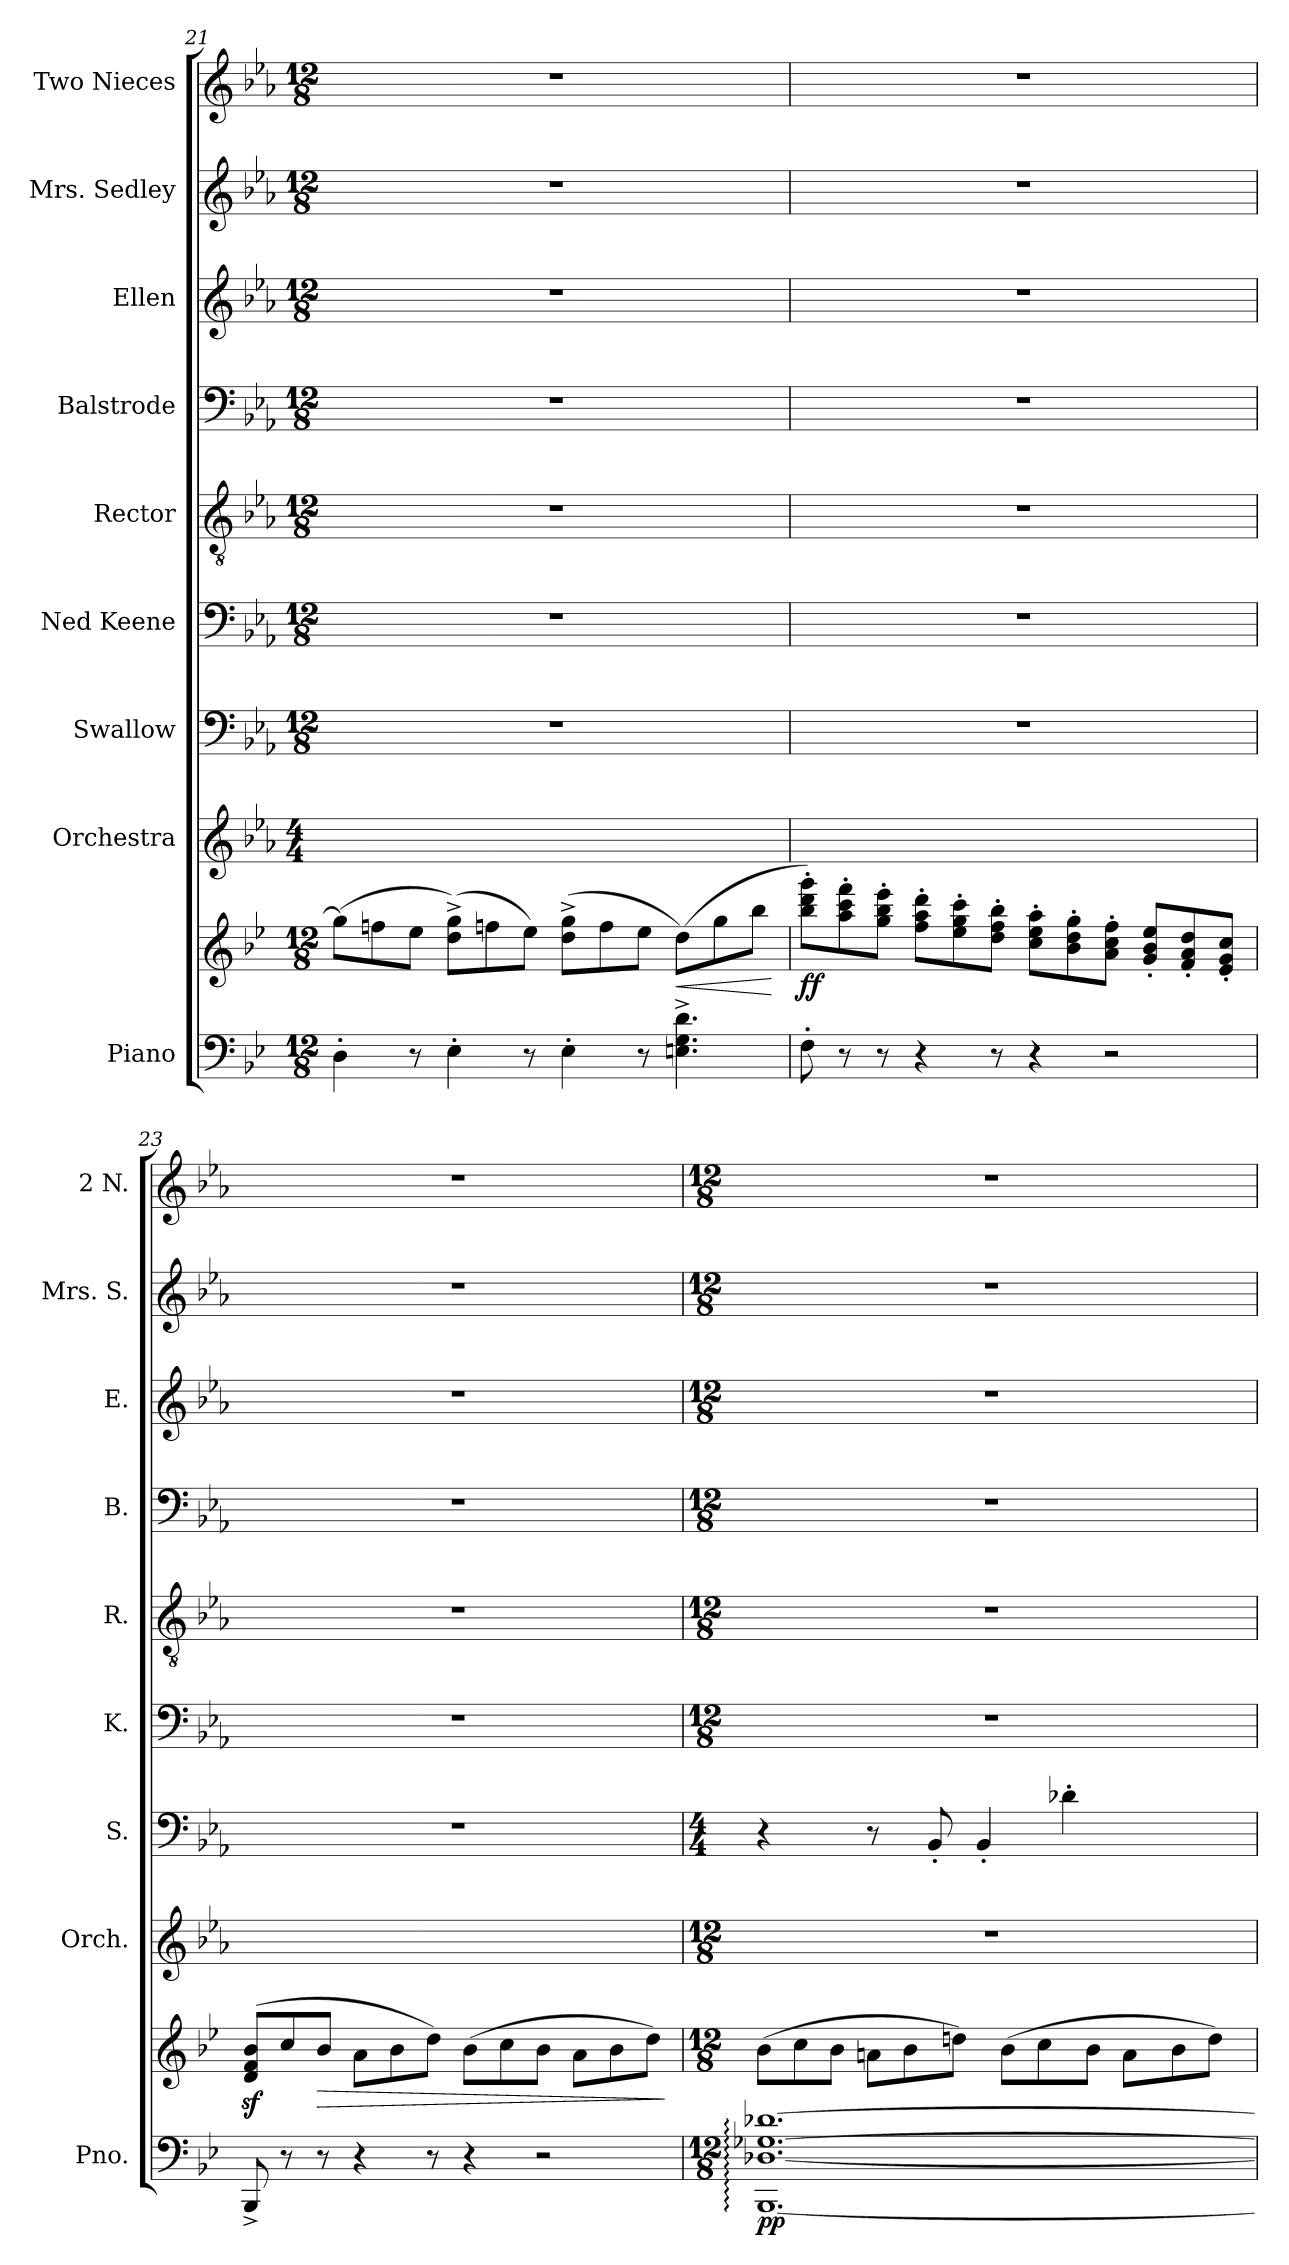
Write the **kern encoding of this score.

**kern	**kern	**dynam	**kern	**kern	**kern	**kern	**kern	**kern	**kern	**kern
*part9	*part9	*part9	*part8	*part7	*part6	*part5	*part4	*part3	*part2	*part1
*staff10	*staff9	*staff9/10	*staff8	*staff7	*staff6	*staff5	*staff4	*staff3	*staff2	*staff1
*I"Piano	*	*	*I"Orchestra	*I"Swallow	*I"Ned Keene	*I"Rector	*I"Balstrode	*I"Ellen	*I"Mrs. Sedley	*I"Two Nieces
*I'Pno.	*	*	*I'Orch.	*I'S.	*I'K.	*I'R.	*I'B.	*I'E.	*I'Mrs. S.	*I'2 N.
*clefF4	*clefG2	*	*clefG2	*clefF4	*clefF4	*clefGv2	*clefF4	*clefG2	*clefG2	*clefG2
*k[b-e-]	*k[b-e-]	*	*k[b-e-a-]	*k[b-e-a-]	*k[b-e-a-]	*k[b-e-a-]	*k[b-e-a-]	*k[b-e-a-]	*k[b-e-a-]	*k[b-e-a-]
*M12/8	*M12/8	*	*M4/4	*M12/8	*M12/8	*M12/8	*M12/8	*M12/8	*M12/8	*M12/8
=21	=21	=21	=21	=21	=21	=21	=21	=21	=21	=21
4D'\	(>8gg\L]	.	1.r	1.r	1.r	1.r	1.r	1.r	1.r	1.r
.	8ffn\	.	.	.	.	.	.	.	.	.
8r	8ee-\J	.	.	.	.	.	.	.	.	.
4E-'\	(>8dd\^ 8gg\^L)	.	.	.	.	.	.	.	.	.
.	8ffn\	.	.	.	.	.	.	.	.	.
8r	8ee-\J)	.	.	.	.	.	.	.	.	.
4E-'\	(>8dd\^ 8gg\^L	.	.	.	.	.	.	.	.	.
.	8ff\	.	.	.	.	.	.	.	.	.
8r	8ee-\J	.	.	.	.	.	.	.	.	.
!	!	!LO:HP:b	!	!	!	!	!	!	!	!
4.En\^ 4.G\^ 4.d\^	(>8dd\L)	<	.	.	.	.	.	.	.	.
.	8gg\	.	.	.	.	.	.	.	.	.
.	8bb-\J	.	.	.	.	.	.	.	.	.
.	.	[	.	.	.	.	.	.	.	.
!!LO:PB:g=z
=22	=22	=22	=22	=22	=22	=22	=22	=22	=22	=22
!	!	!LO:DY:b	!	!	!	!	!	!	!	!
8F'\	8bb-\' 8ddd\' 8ggg\'L)	ff	1.r	1.r	1.r	1.r	1.r	1.r	1.r	1.r
8r	8aa\' 8ccc\' 8fff\'	.	.	.	.	.	.	.	.	.
8r	8gg\' 8bb-\' 8eee-\'J	.	.	.	.	.	.	.	.	.
4r	8ff\' 8aa\' 8ddd\'L	.	.	.	.	.	.	.	.	.
.	8ee-\' 8gg\' 8ccc\'	.	.	.	.	.	.	.	.	.
8r	8dd\' 8ff\' 8bb-\'J	.	.	.	.	.	.	.	.	.
4r	8cc\' 8ee-\' 8aa\'L	.	.	.	.	.	.	.	.	.
.	8b-\' 8dd\' 8gg\'	.	.	.	.	.	.	.	.	.
2r	8a\' 8cc\' 8ff\'J	.	.	.	.	.	.	.	.	.
.	8g/' 8b-/' 8ee-/'L	.	.	.	.	.	.	.	.	.
.	8f/' 8a/' 8dd/'	.	.	.	.	.	.	.	.	.
.	8e-/' 8g/' 8cc/'J	.	.	.	.	.	.	.	.	.
=23	=23	=23	=23	=23	=23	=23	=23	=23	=23	=23
8BBB-^/	(>8d/z< 8f/z< 8b-/z<L	.	1.r	1.r	1.r	1.r	1.r	1.r	1.r	1.r
8r	8cc/	.	.	.	.	.	.	.	.	.
!	!	!LO:HP:b	!	!	!	!	!	!	!	!
8r	8b-/J	>	.	.	.	.	.	.	.	.
4r	8a\L	.	.	.	.	.	.	.	.	.
.	8b-\	.	.	.	.	.	.	.	.	.
8r	8dd\J)	.	.	.	.	.	.	.	.	.
4r	(>8b-\L	.	.	.	.	.	.	.	.	.
.	8cc\	.	.	.	.	.	.	.	.	.
2r	8b-\J	.	.	.	.	.	.	.	.	.
.	8a\L	.	.	.	.	.	.	.	.	.
.	8b-\	.	.	.	.	.	.	.	.	.
.	8dd\J)	.	.	.	.	.	.	.	.	.
.	.	]	.	.	.	.	.	.	.	.
!!LO:PB:g=z
=24	=24	=24	=24	=24	=24	=24	=24	=24	=24	=24
*M12/8	*M12/8	*	*M12/8	*M4/4	*M12/8	*M12/8	*M12/8	*M12/8	*M12/8	*M12/8
!	!	!LO:DY:b=2	!	!LO:N:vis=4	!	!	!	!	!	!
[1.BBB-: [1.D-X: [1.G-X: [1.d-X:	(>8b-\L	pp	1.r	4.r	1.r	1.r	1.r	1.r	1.r	1.r
.	8cc\	.	.	.	.	.	.	.	.	.
.	8b-\J	.	.	.	.	.	.	.	.	.
!	!	!	!	!LO:N:vis=8	!	!	!	!	!	!
.	8an\L	.	.	8.r	.	.	.	.	.	.
.	8b-\	.	.	.	.	.	.	.	.	.
.	.	.	.	8BB-'/	.	.	.	.	.	.
.	8ddn\J)	.	.	.	.	.	.	.	.	.
.	.	.	.	4BB-'/	.	.	.	.	.	.
.	(>8b-\L	.	.	.	.	.	.	.	.	.
.	8cc\	.	.	.	.	.	.	.	.	.
.	.	.	.	4d-X'\	.	.	.	.	.	.
.	8b-\J	.	.	.	.	.	.	.	.	.
.	8a\L	.	.	.	.	.	.	.	.	.
.	.	.	.	4ryy	.	.	.	.	.	.
.	8b-\	.	.	.	.	.	.	.	.	.
.	8dd\J)	.	.	.	.	.	.	.	.	.
.	.	.	.	16ryy	.	.	.	.	.	.
=	=	=	=	=	=	=	=	=	=	=
*-	*-	*-	*-	*-	*-	*-	*-	*-	*-	*-
